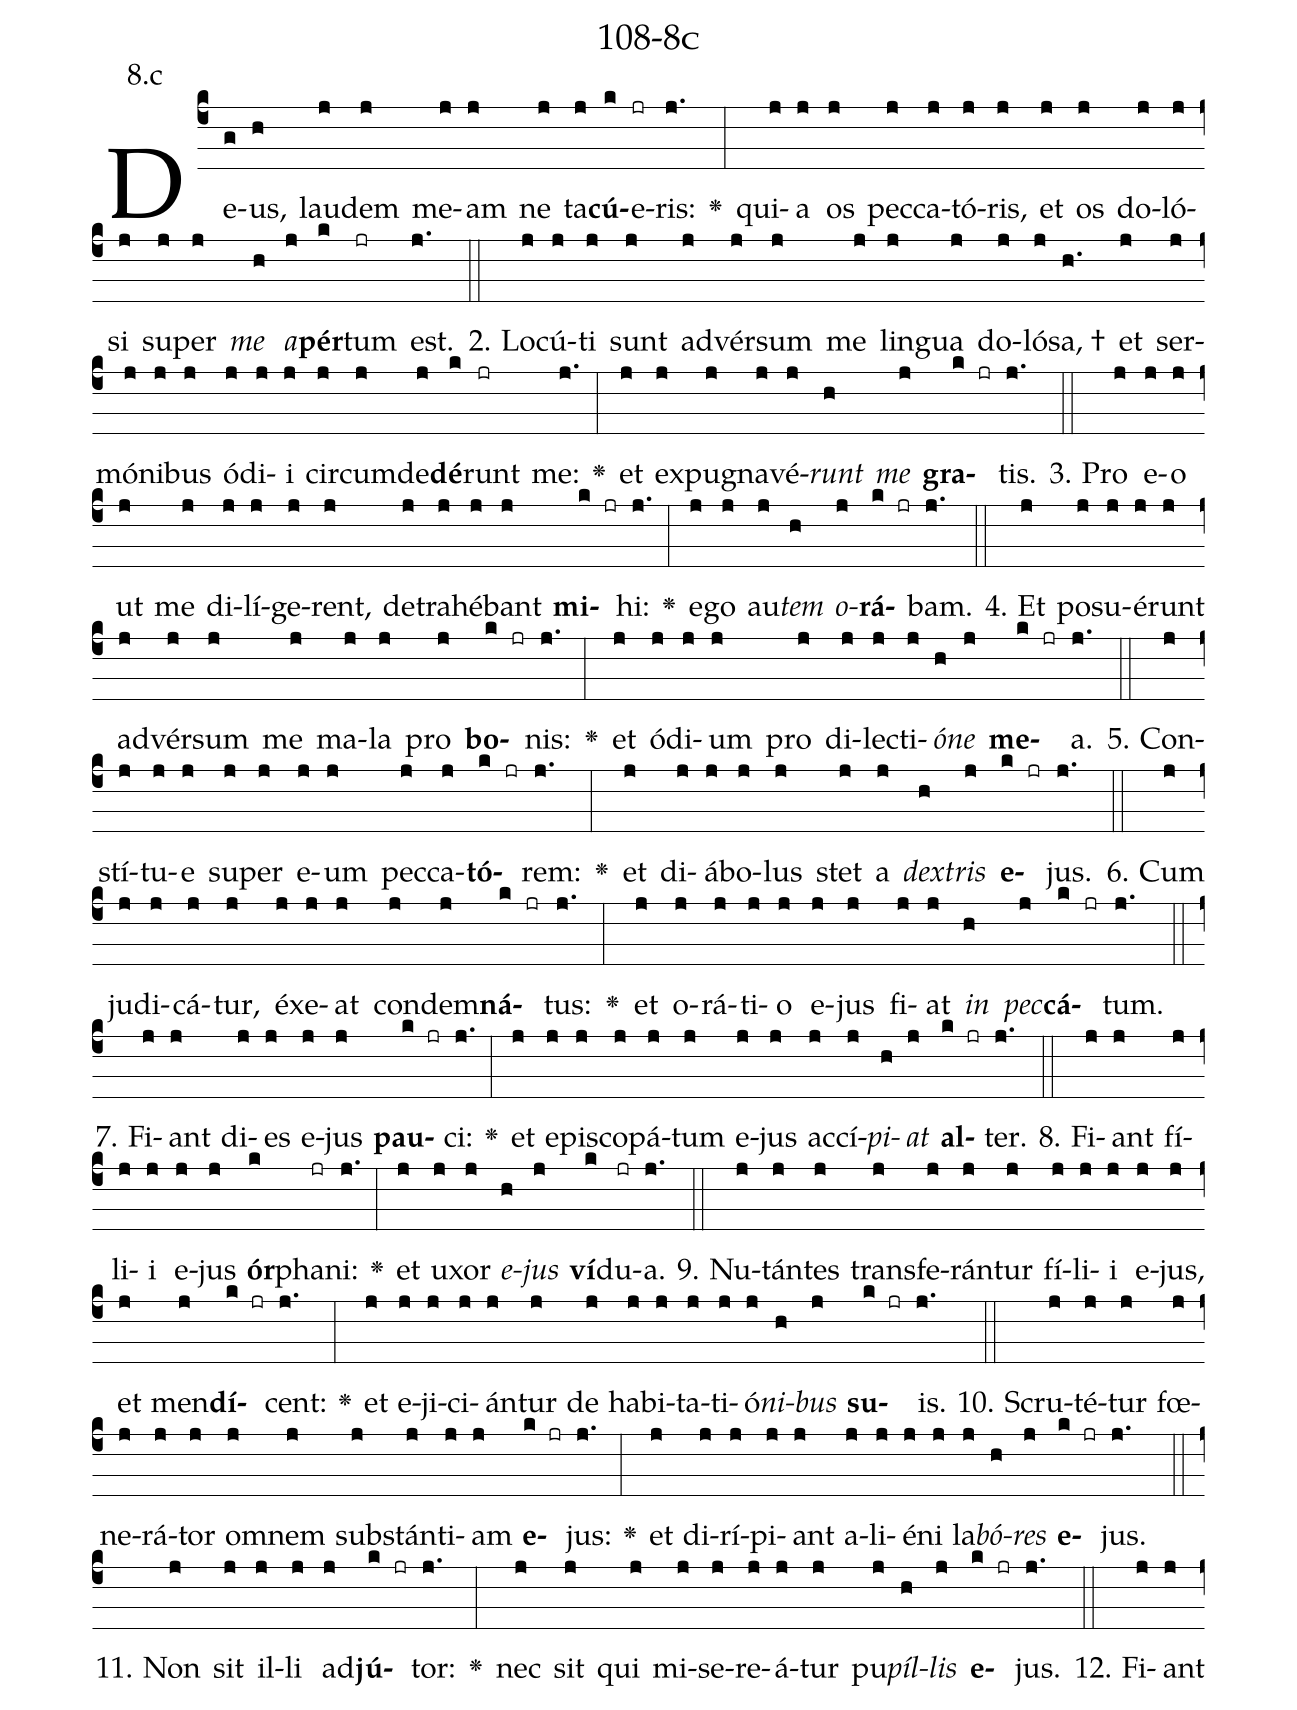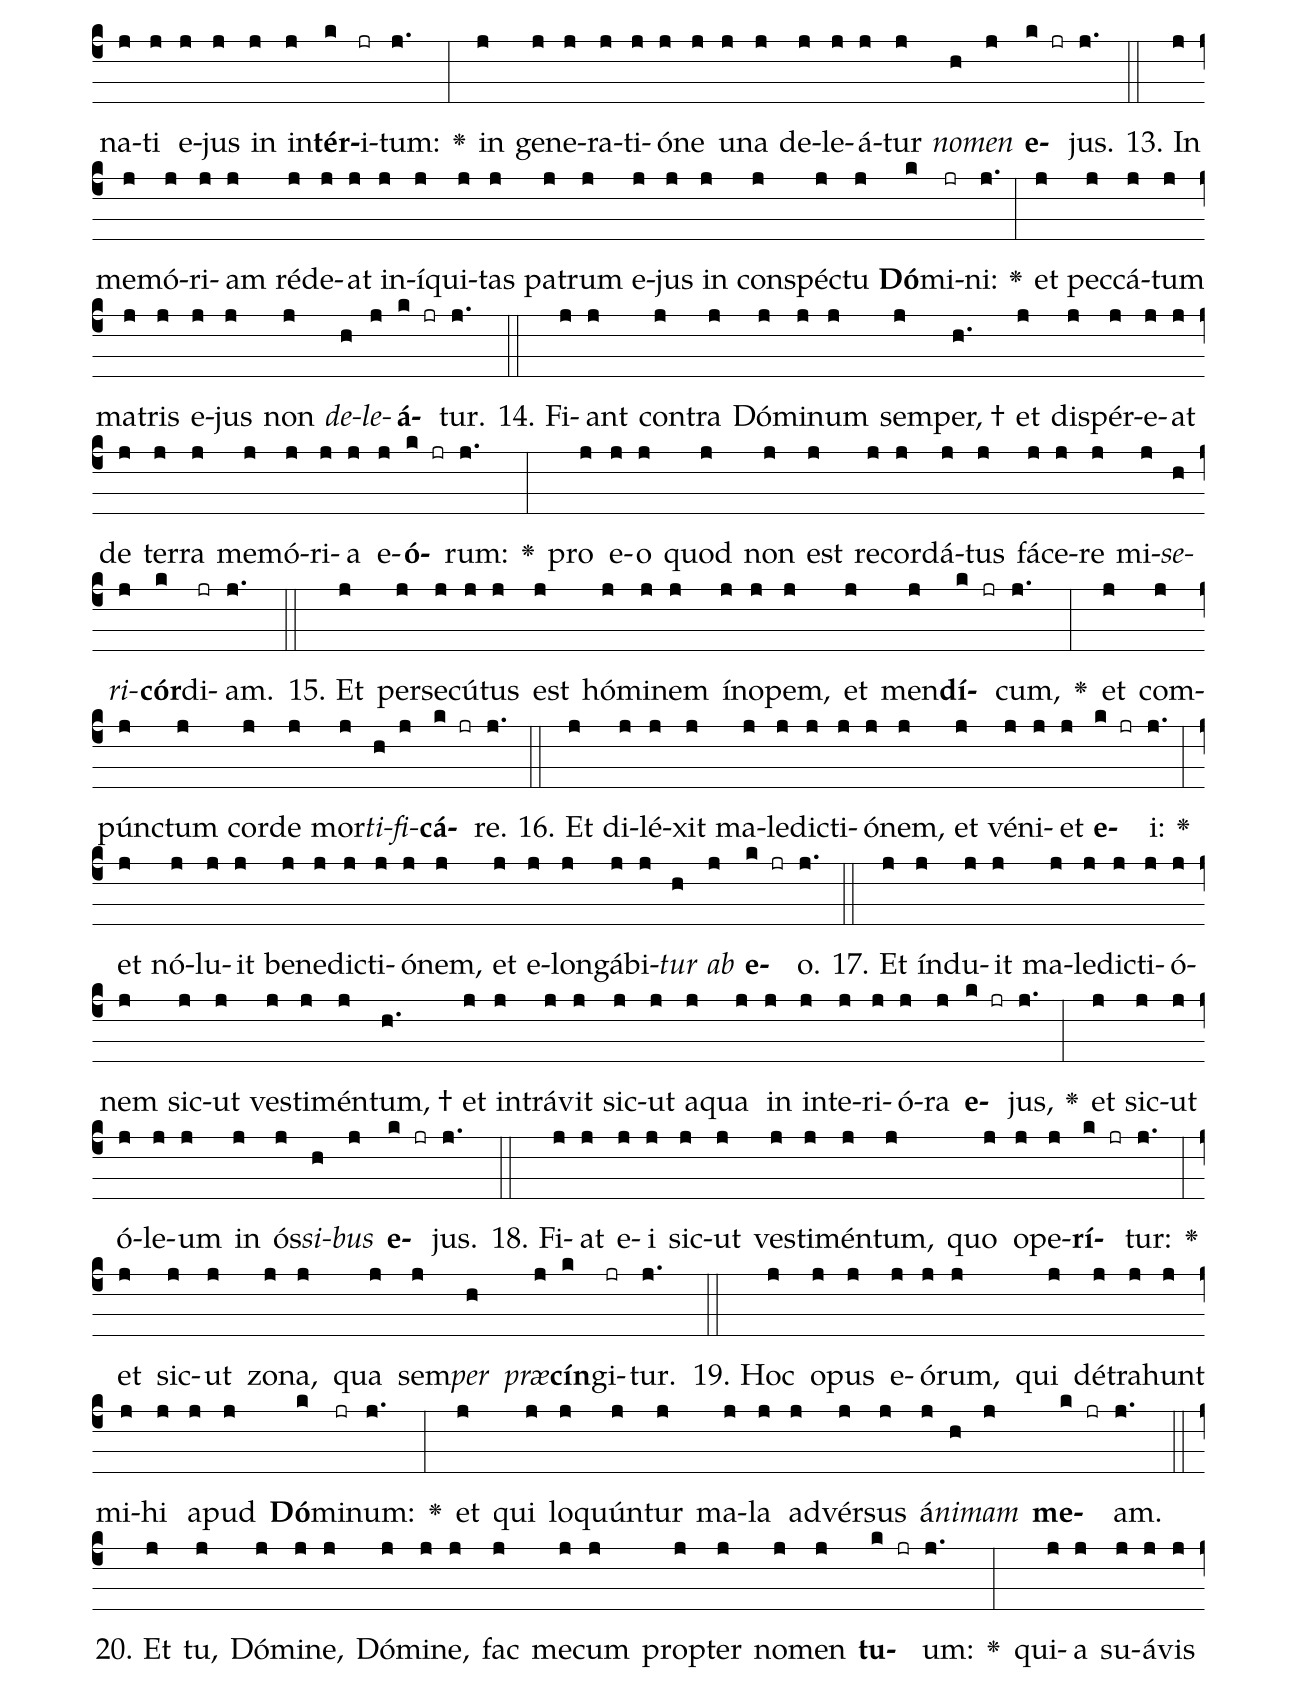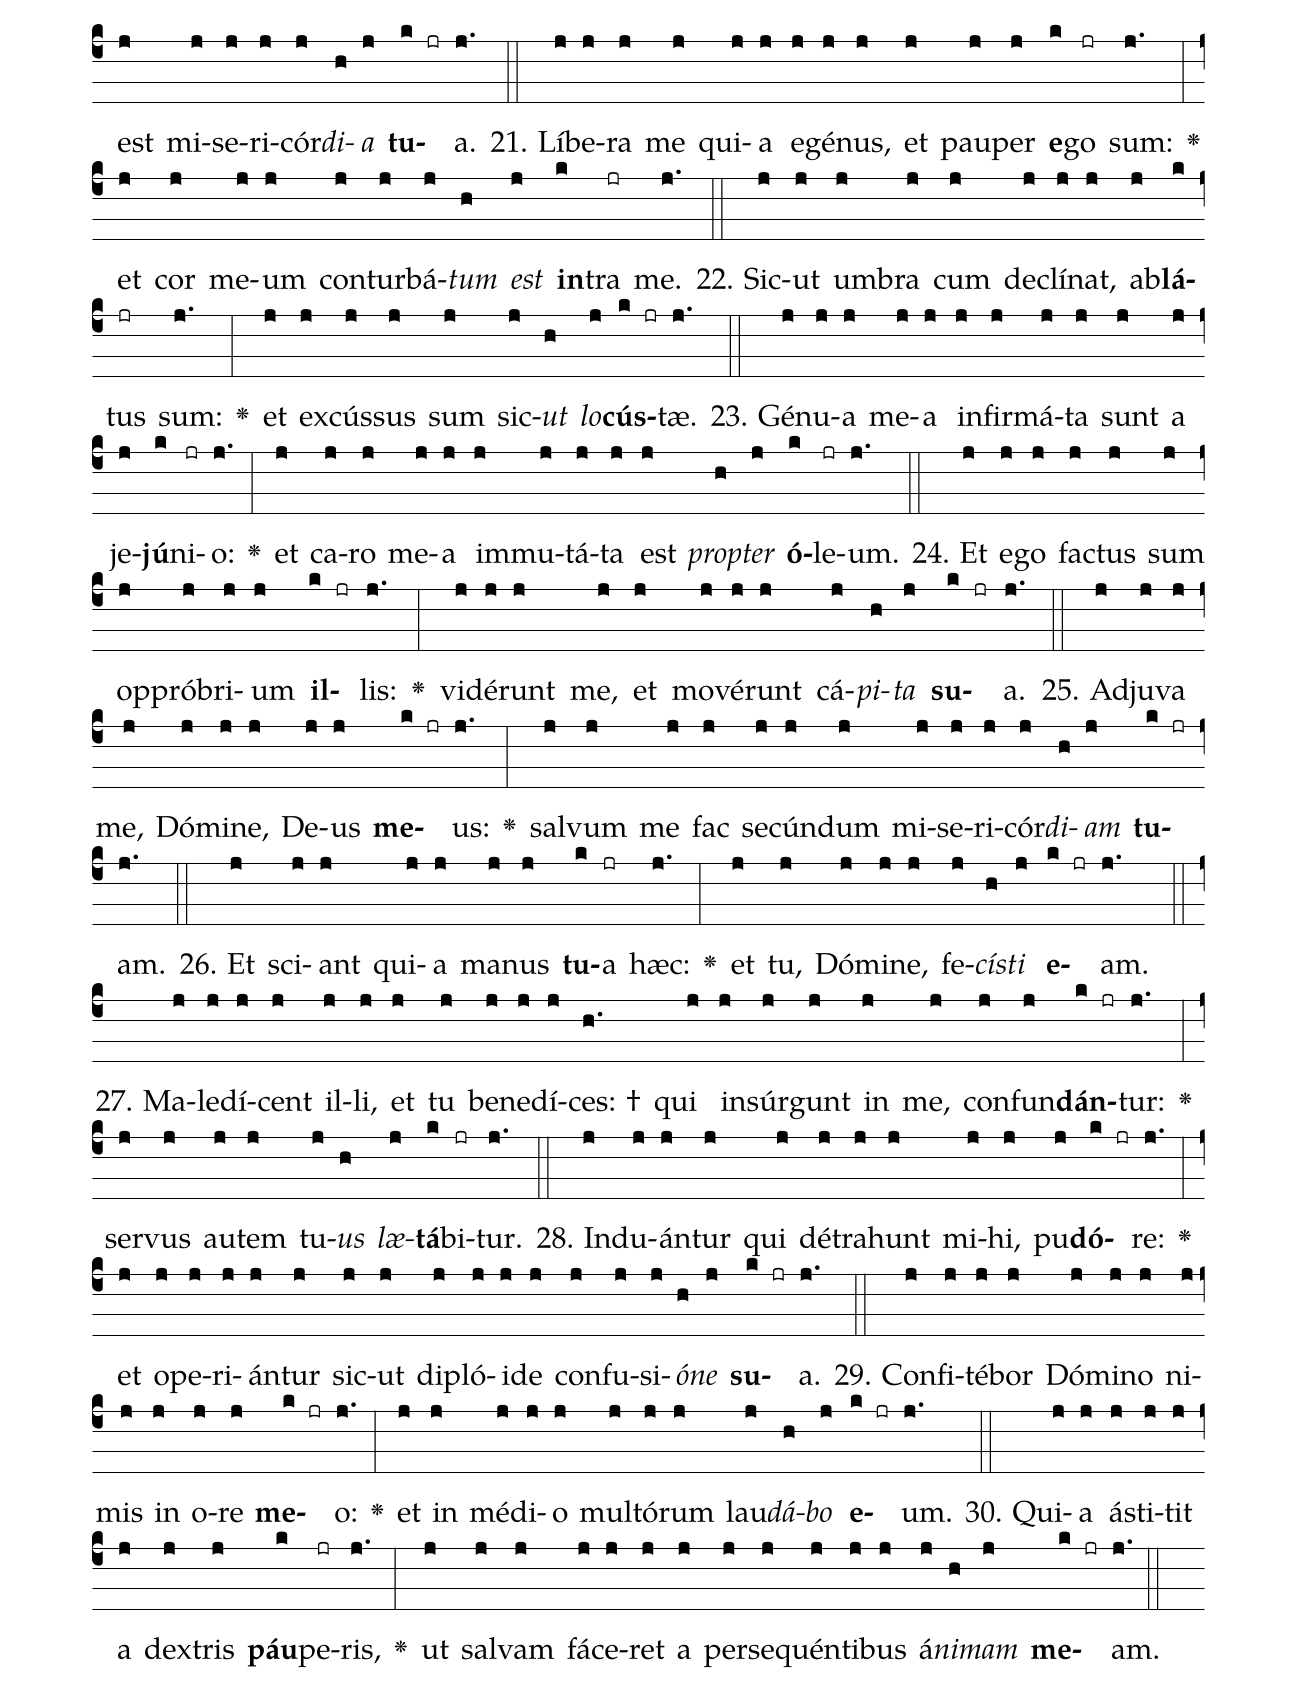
name: 108-8c;
annotation: 8.c;
%%
(c4)De(g)us,(h) lau(j)dem(j) me(j)am(j) ne(j) ta(j)<b>cú</b>(k)e(jr)ris:(j.) <v>\greheightstar</v>(:) qui(j)a(j) os(j) pec(j)ca(j)tó(j)ris,(j) et(j) os(j) do(j)ló(j)si(j) su(j)per(j) <i>me</i>(h) <i>a</i>(j)<b>pér</b>(k)tum(jr) est.(j.) (::)
2. Lo(j)cú(j)ti(j) sunt(j) ad(j)vér(j)sum(j) me(j) lin(j)gua(j) do(j)ló(j)sa, †(h.) et(j) ser(j)mó(j)ni(j)bus(j) ó(j)di(j)i(j) cir(j)cum(j)de(j)<b>dé</b>(k)runt(jr) me:(j.) <v>\greheightstar</v>(:) et(j) ex(j)pu(j)gna(j)vé(j)<i>runt</i>(h) <i>me</i>(j) <b>gra</b>(k jr)tis.(j.) (::)
3. Pro(j) e(j)o(j) ut(j) me(j) di(j)lí(j)ge(j)rent,(j) de(j)tra(j)hé(j)bant(j) <b>mi</b>(k jr)hi:(j.) <v>\greheightstar</v>(:) e(j)go(j) au(j)<i>tem</i>(h) <i>o</i>(j)<b>rá</b>(k jr)bam.(j.) (::)
4. Et(j) po(j)su(j)é(j)runt(j) ad(j)vér(j)sum(j) me(j) ma(j)la(j) pro(j) <b>bo</b>(k jr)nis:(j.) <v>\greheightstar</v>(:) et(j) ó(j)di(j)um(j) pro(j) di(j)lec(j)ti(j)<i>ó</i>(h)<i>ne</i>(j) <b>me</b>(k jr)a.(j.) (::)
5. Con(j)stí(j)tu(j)e(j) su(j)per(j) e(j)um(j) pec(j)ca(j)<b>tó</b>(k jr)rem:(j.) <v>\greheightstar</v>(:) et(j) di(j)á(j)bo(j)lus(j) stet(j) a(j) <i>dex</i>(h)<i>tris</i>(j) <b>e</b>(k jr)jus.(j.) (::)
6. Cum(j) ju(j)di(j)cá(j)tur,(j) éx(j)e(j)at(j) con(j)dem(j)<b>ná</b>(k jr)tus:(j.) <v>\greheightstar</v>(:) et(j) o(j)rá(j)ti(j)o(j) e(j)jus(j) fi(j)at(j) <i>in</i>(h) <i>pec</i>(j)<b>cá</b>(k jr)tum.(j.) (::)
7. Fi(j)ant(j) di(j)es(j) e(j)jus(j) <b>pau</b>(k jr)ci:(j.) <v>\greheightstar</v>(:) et(j) e(j)pis(j)co(j)pá(j)tum(j) e(j)jus(j) ac(j)cí(j)<i>pi</i>(h)<i>at</i>(j) <b>al</b>(k jr)ter.(j.) (::)
8. Fi(j)ant(j) fí(j)li(j)i(j) e(j)jus(j) <b>ór</b>(k)pha(jr)ni:(j.) <v>\greheightstar</v>(:) et(j) u(j)xor(j) <i>e</i>(h)<i>jus</i>(j) <b>ví</b>(k)du(jr)a.(j.) (::)
9. Nu(j)tán(j)tes(j) trans(j)fe(j)rán(j)tur(j) fí(j)li(j)i(j) e(j)jus,(j) et(j) men(j)<b>dí</b>(k jr)cent:(j.) <v>\greheightstar</v>(:) et(j) e(j)ji(j)ci(j)án(j)tur(j) de(j) ha(j)bi(j)ta(j)ti(j)ó(j)<i>ni</i>(h)<i>bus</i>(j) <b>su</b>(k jr)is.(j.) (::)
10. Scru(j)té(j)tur(j) fœ(j)ne(j)rá(j)tor(j) om(j)nem(j) sub(j)stán(j)ti(j)am(j) <b>e</b>(k jr)jus:(j.) <v>\greheightstar</v>(:) et(j) di(j)rí(j)pi(j)ant(j) a(j)li(j)é(j)ni(j) la(j)<i>bó</i>(h)<i>res</i>(j) <b>e</b>(k jr)jus.(j.) (::)
11. Non(j) sit(j) il(j)li(j) ad(j)<b>jú</b>(k jr)tor:(j.) <v>\greheightstar</v>(:) nec(j) sit(j) qui(j) mi(j)se(j)re(j)á(j)tur(j) pu(j)<i>píl</i>(h)<i>lis</i>(j) <b>e</b>(k jr)jus.(j.) (::)
12. Fi(j)ant(j) na(j)ti(j) e(j)jus(j) in(j) in(j)<b>tér</b>(k)i(jr)tum:(j.) <v>\greheightstar</v>(:) in(j) ge(j)ne(j)ra(j)ti(j)ó(j)ne(j) u(j)na(j) de(j)le(j)á(j)tur(j) <i>no</i>(h)<i>men</i>(j) <b>e</b>(k jr)jus.(j.) (::)
13. In(j) me(j)mó(j)ri(j)am(j) réd(j)e(j)at(j) in(j)í(j)qui(j)tas(j) pa(j)trum(j) e(j)jus(j) in(j) con(j)spéc(j)tu(j) <b>Dó</b>(k)mi(jr)ni:(j.) <v>\greheightstar</v>(:) et(j) pec(j)cá(j)tum(j) ma(j)tris(j) e(j)jus(j) non(j) <i>de</i>(h)<i>le</i>(j)<b>á</b>(k jr)tur.(j.) (::)
14. Fi(j)ant(j) con(j)tra(j) Dó(j)mi(j)num(j) sem(j)per, †(h.) et(j) dis(j)pér(j)e(j)at(j) de(j) ter(j)ra(j) me(j)mó(j)ri(j)a(j) e(j)<b>ó</b>(k jr)rum:(j.) <v>\greheightstar</v>(:) pro(j) e(j)o(j) quod(j) non(j) est(j) re(j)cor(j)dá(j)tus(j) fá(j)ce(j)re(j) mi(j)<i>se</i>(h)<i>ri</i>(j)<b>cór</b>(k)di(jr)am.(j.) (::)
15. Et(j) per(j)se(j)cú(j)tus(j) est(j) hó(j)mi(j)nem(j) ín(j)o(j)pem,(j) et(j) men(j)<b>dí</b>(k jr)cum,(j.) <v>\greheightstar</v>(:) et(j) com(j)púnc(j)tum(j) cor(j)de(j) mor(j)<i>ti</i>(h)<i>fi</i>(j)<b>cá</b>(k jr)re.(j.) (::)
16. Et(j) di(j)lé(j)xit(j) ma(j)le(j)dic(j)ti(j)ó(j)nem,(j) et(j) vé(j)ni(j)et(j) <b>e</b>(k jr)i:(j.) <v>\greheightstar</v>(:) et(j) nó(j)lu(j)it(j) be(j)ne(j)dic(j)ti(j)ó(j)nem,(j) et(j) e(j)lon(j)gá(j)bi(j)<i>tur</i>(h) <i>ab</i>(j) <b>e</b>(k jr)o.(j.) (::)
17. Et(j) índ(j)u(j)it(j) ma(j)le(j)dic(j)ti(j)ó(j)nem(j) sic(j)ut(j) ves(j)ti(j)mén(j)tum, †(h.) et(j) in(j)trá(j)vit(j) sic(j)ut(j) a(j)qua(j) in(j) in(j)te(j)ri(j)ó(j)ra(j) <b>e</b>(k jr)jus,(j.) <v>\greheightstar</v>(:) et(j) sic(j)ut(j) ó(j)le(j)um(j) in(j) ós(j)<i>si</i>(h)<i>bus</i>(j) <b>e</b>(k jr)jus.(j.) (::)
18. Fi(j)at(j) e(j)i(j) sic(j)ut(j) ves(j)ti(j)mén(j)tum,(j) quo(j) o(j)pe(j)<b>rí</b>(k jr)tur:(j.) <v>\greheightstar</v>(:) et(j) sic(j)ut(j) zo(j)na,(j) qua(j) sem(j)<i>per</i>(h) <i>præ</i>(j)<b>cín</b>(k)gi(jr)tur.(j.) (::)
19. Hoc(j) o(j)pus(j) e(j)ó(j)rum,(j) qui(j) dé(j)tra(j)hunt(j) mi(j)hi(j) a(j)pud(j) <b>Dó</b>(k)mi(jr)num:(j.) <v>\greheightstar</v>(:) et(j) qui(j) lo(j)quún(j)tur(j) ma(j)la(j) ad(j)vér(j)sus(j) á(j)<i>ni</i>(h)<i>mam</i>(j) <b>me</b>(k jr)am.(j.) (::)
20. Et(j) tu,(j) Dó(j)mi(j)ne,(j) Dó(j)mi(j)ne,(j) fac(j) me(j)cum(j) prop(j)ter(j) no(j)men(j) <b>tu</b>(k jr)um:(j.) <v>\greheightstar</v>(:) qui(j)a(j) su(j)á(j)vis(j) est(j) mi(j)se(j)ri(j)cór(j)<i>di</i>(h)<i>a</i>(j) <b>tu</b>(k jr)a.(j.) (::)
21. Lí(j)be(j)ra(j) me(j) qui(j)a(j) e(j)gé(j)nus,(j) et(j) pau(j)per(j) <b>e</b>(k)go(jr) sum:(j.) <v>\greheightstar</v>(:) et(j) cor(j) me(j)um(j) con(j)tur(j)bá(j)<i>tum</i>(h) <i>est</i>(j) <b>in</b>(k)tra(jr) me.(j.) (::)
22. Sic(j)ut(j) um(j)bra(j) cum(j) de(j)clí(j)nat,(j) ab(j)<b>lá</b>(k)tus(jr) sum:(j.) <v>\greheightstar</v>(:) et(j) ex(j)cús(j)sus(j) sum(j) sic(j)<i>ut</i>(h) <i>lo</i>(j)<b>cús</b>(k jr)tæ.(j.) (::)
23. Gé(j)nu(j)a(j) me(j)a(j) in(j)fir(j)má(j)ta(j) sunt(j) a(j) je(j)<b>jú</b>(k)ni(jr)o:(j.) <v>\greheightstar</v>(:) et(j) ca(j)ro(j) me(j)a(j) im(j)mu(j)tá(j)ta(j) est(j) <i>prop</i>(h)<i>ter</i>(j) <b>ó</b>(k)le(jr)um.(j.) (::)
24. Et(j) e(j)go(j) fac(j)tus(j) sum(j) op(j)pró(j)bri(j)um(j) <b>il</b>(k jr)lis:(j.) <v>\greheightstar</v>(:) vi(j)dé(j)runt(j) me,(j) et(j) mo(j)vé(j)runt(j) cá(j)<i>pi</i>(h)<i>ta</i>(j) <b>su</b>(k jr)a.(j.) (::)
25. Ad(j)ju(j)va(j) me,(j) Dó(j)mi(j)ne,(j) De(j)us(j) <b>me</b>(k jr)us:(j.) <v>\greheightstar</v>(:) sal(j)vum(j) me(j) fac(j) se(j)cún(j)dum(j) mi(j)se(j)ri(j)cór(j)<i>di</i>(h)<i>am</i>(j) <b>tu</b>(k jr)am.(j.) (::)
26. Et(j) sci(j)ant(j) qui(j)a(j) ma(j)nus(j) <b>tu</b>(k)a(jr) hæc:(j.) <v>\greheightstar</v>(:) et(j) tu,(j) Dó(j)mi(j)ne,(j) fe(j)<i>cís</i>(h)<i>ti</i>(j) <b>e</b>(k jr)am.(j.) (::)
27. Ma(j)le(j)dí(j)cent(j) il(j)li,(j) et(j) tu(j) be(j)ne(j)dí(j)ces: †(h.) qui(j) in(j)súr(j)gunt(j) in(j) me,(j) con(j)fun(j)<b>dán</b>(k jr)tur:(j.) <v>\greheightstar</v>(:) ser(j)vus(j) au(j)tem(j) tu(j)<i>us</i>(h) <i>læ</i>(j)<b>tá</b>(k)bi(jr)tur.(j.) (::)
28. Ind(j)u(j)án(j)tur(j) qui(j) dé(j)tra(j)hunt(j) mi(j)hi,(j) pu(j)<b>dó</b>(k jr)re:(j.) <v>\greheightstar</v>(:) et(j) o(j)pe(j)ri(j)án(j)tur(j) sic(j)ut(j) di(j)pló(j)i(j)de(j) con(j)fu(j)si(j)<i>ó</i>(h)<i>ne</i>(j) <b>su</b>(k jr)a.(j.) (::)
29. Con(j)fi(j)té(j)bor(j) Dó(j)mi(j)no(j) ni(j)mis(j) in(j) o(j)re(j) <b>me</b>(k jr)o:(j.) <v>\greheightstar</v>(:) et(j) in(j) mé(j)di(j)o(j) mul(j)tó(j)rum(j) lau(j)<i>dá</i>(h)<i>bo</i>(j) <b>e</b>(k jr)um.(j.) (::)
30. Qui(j)a(j) á(j)sti(j)tit(j) a(j) dex(j)tris(j) <b>páu</b>(k)pe(jr)ris,(j.) <v>\greheightstar</v>(:) ut(j) sal(j)vam(j) fá(j)ce(j)ret(j) a(j) per(j)se(j)quén(j)ti(j)bus(j) á(j)<i>ni</i>(h)<i>mam</i>(j) <b>me</b>(k jr)am.(j.) (::)
